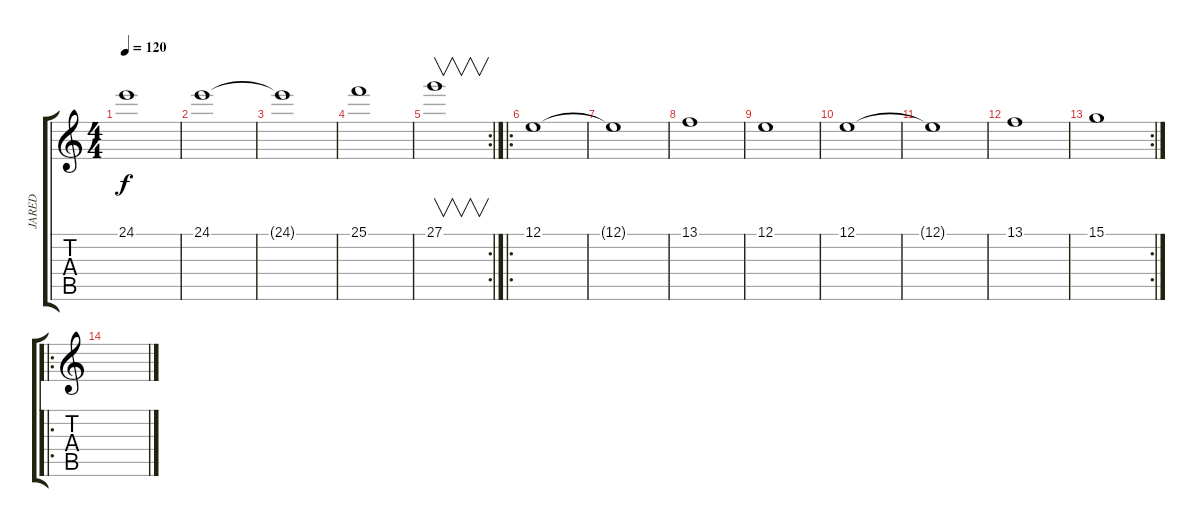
\track ("JARED" "JARED") {instrument synthvoice}
\staff {score tabs}
\tuning (E4 B3 G3 D3 A2 E2) {hide}
\ts (4 4)
\tempo 120
\clef g2
\ks c
24.1.1{dy f} |
24.1.1{instrument synthstrings1} |
24.1{t}.1 |
25.1.1 |
\rc 2
27.1.1{v} |
\ro
12.1.1{instrument stringensemble1} |
12.1{t}.1 |
13.1.1 |
12.1.1 |
12.1.1 |
12.1{t}.1 |
13.1.1 |
\rc 2
15.1.1 |
\ro
